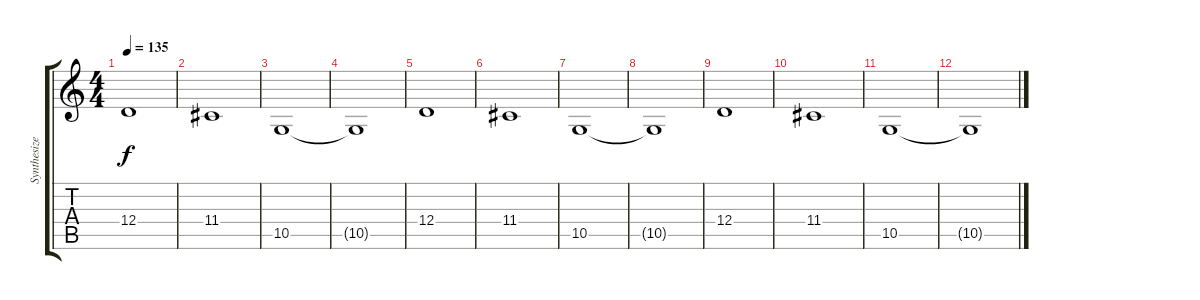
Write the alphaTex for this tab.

\track ("Synthesizer 4" "Synthesize") {instrument synthstrings1}
\staff {score tabs}
\tuning (E4 B3 G3 D3 A2 E2) {hide}
\ts (4 4)
\tempo 135
\clef g2
\ks c
12.4.1{dy f} |
11.4.1 |
10.5.1 |
10.5{t}.1 |
12.4.1 |
11.4.1 |
10.5.1 |
10.5{t}.1 |
12.4.1 |
11.4.1 |
10.5.1 |
10.5{t}.1
